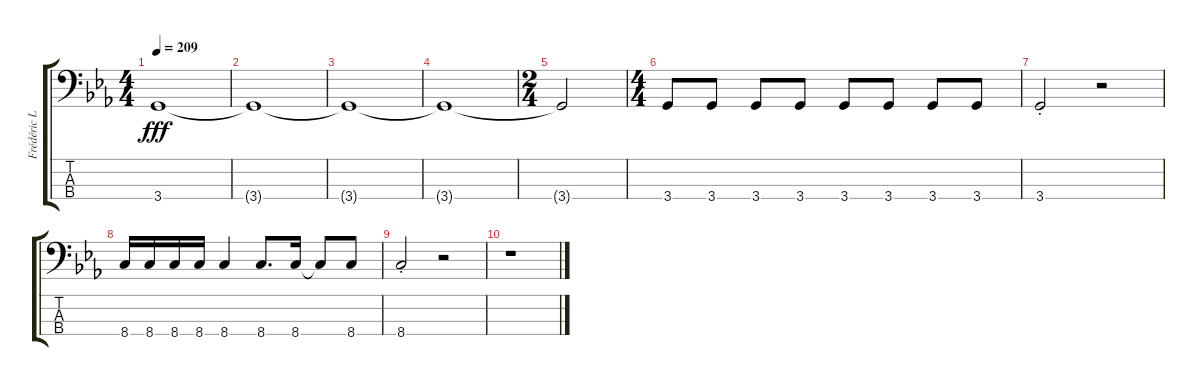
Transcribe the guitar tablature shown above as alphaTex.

\track ("Frédéric Leclercq (Bass)" "Frédéric L") {instrument electricbasspick}
\staff {score tabs}
\tuning (G2 D2 A1 E1) {hide}
\ts (4 4)
\tempo 209
\clef f4
\ks eb
3.4.1{dy fff} |
3.4{t}.1 |
3.4{t}.1 |
3.4{t}.1 |
\ts (2 4)
3.4{t}.2 |
\ts (4 4)
3.4.8 3.4.8 3.4.8 3.4.8 3.4.8 3.4.8 3.4.8 3.4.8 |
3.4{st}.2 r.2 |
8.4.16 8.4.16 8.4.16 8.4.16 8.4.4 8.4.8{d} 8.4.16 8.4{t}.8 8.4.8 |
8.4{st}.2 r.2 |
r.1
